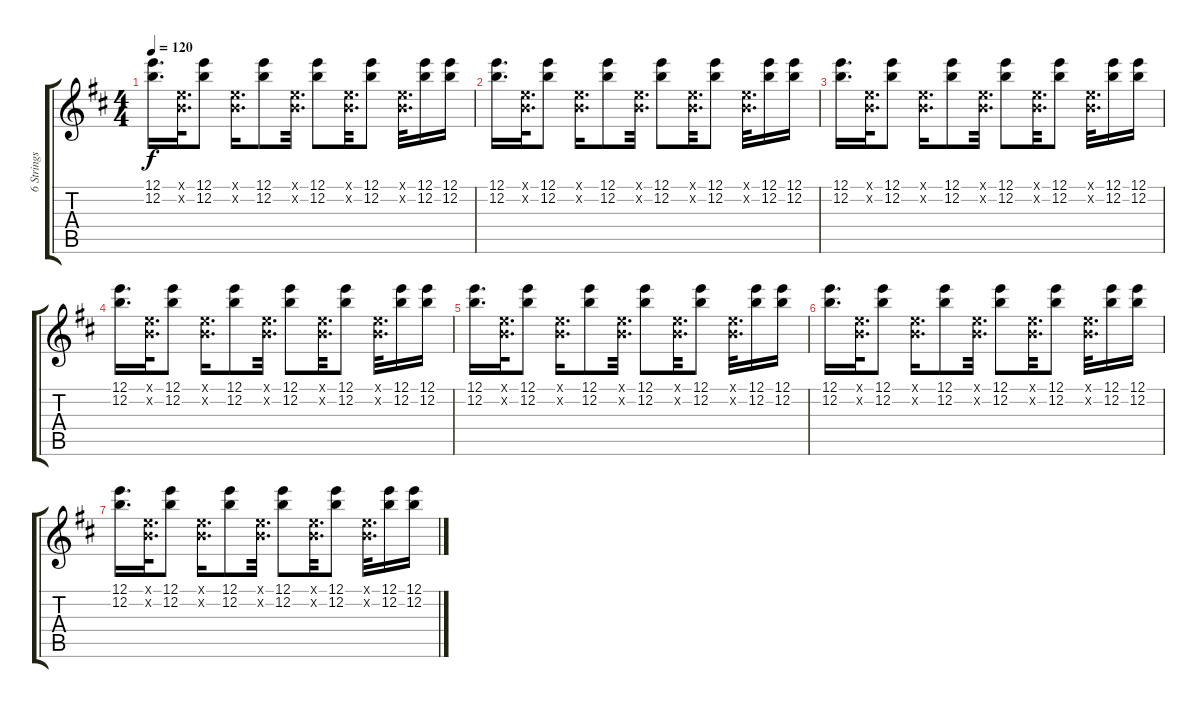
\track ("6 Strings ElectricGuitar Standard Tuning" "6 Strings ") {instrument electricguitarjazz}
\staff {score tabs}
\tuning (E4 B3 G3 D3 A2 E2) {hide}
\ts (4 4)
\tempo 120
\clef g2
\ks d
(12.1 12.2).16{d dy f} (0.1{x} 0.2{x}).32{d} (12.1 12.2).8 (0.1{x} 0.2{x}).16{d beam merge} (12.1 12.2).8 (0.1{x} 0.2{x}).32{d} (12.1 12.2).8 (0.1{x} 0.2{x}).32{d} (12.1 12.2).8 (0.1{x} 0.2{x}).32{d} (12.1 12.2).16 (12.1 12.2).16 |
(12.1 12.2).16{d} (0.1{x} 0.2{x}).32{d} (12.1 12.2).8 (0.1{x} 0.2{x}).16{d beam merge} (12.1 12.2).8 (0.1{x} 0.2{x}).32{d} (12.1 12.2).8 (0.1{x} 0.2{x}).32{d} (12.1 12.2).8 (0.1{x} 0.2{x}).32{d} (12.1 12.2).16 (12.1 12.2).16 |
(12.1 12.2).16{d} (0.1{x} 0.2{x}).32{d} (12.1 12.2).8 (0.1{x} 0.2{x}).16{d beam merge} (12.1 12.2).8 (0.1{x} 0.2{x}).32{d} (12.1 12.2).8 (0.1{x} 0.2{x}).32{d} (12.1 12.2).8 (0.1{x} 0.2{x}).32{d} (12.1 12.2).16 (12.1 12.2).16 |
(12.1 12.2).16{d} (0.1{x} 0.2{x}).32{d} (12.1 12.2).8 (0.1{x} 0.2{x}).16{d beam merge} (12.1 12.2).8 (0.1{x} 0.2{x}).32{d} (12.1 12.2).8 (0.1{x} 0.2{x}).32{d} (12.1 12.2).8 (0.1{x} 0.2{x}).32{d} (12.1 12.2).16 (12.1 12.2).16 |
(12.1 12.2).16{d} (0.1{x} 0.2{x}).32{d} (12.1 12.2).8 (0.1{x} 0.2{x}).16{d beam merge} (12.1 12.2).8 (0.1{x} 0.2{x}).32{d} (12.1 12.2).8 (0.1{x} 0.2{x}).32{d} (12.1 12.2).8 (0.1{x} 0.2{x}).32{d} (12.1 12.2).16 (12.1 12.2).16 |
(12.1 12.2).16{d} (0.1{x} 0.2{x}).32{d} (12.1 12.2).8 (0.1{x} 0.2{x}).16{d beam merge} (12.1 12.2).8 (0.1{x} 0.2{x}).32{d} (12.1 12.2).8 (0.1{x} 0.2{x}).32{d} (12.1 12.2).8 (0.1{x} 0.2{x}).32{d} (12.1 12.2).16 (12.1 12.2).16 |
(12.1 12.2).16{d} (0.1{x} 0.2{x}).32{d} (12.1 12.2).8 (0.1{x} 0.2{x}).16{d beam merge} (12.1 12.2).8 (0.1{x} 0.2{x}).32{d} (12.1 12.2).8 (0.1{x} 0.2{x}).32{d} (12.1 12.2).8 (0.1{x} 0.2{x}).32{d} (12.1 12.2).16 (12.1 12.2).16
